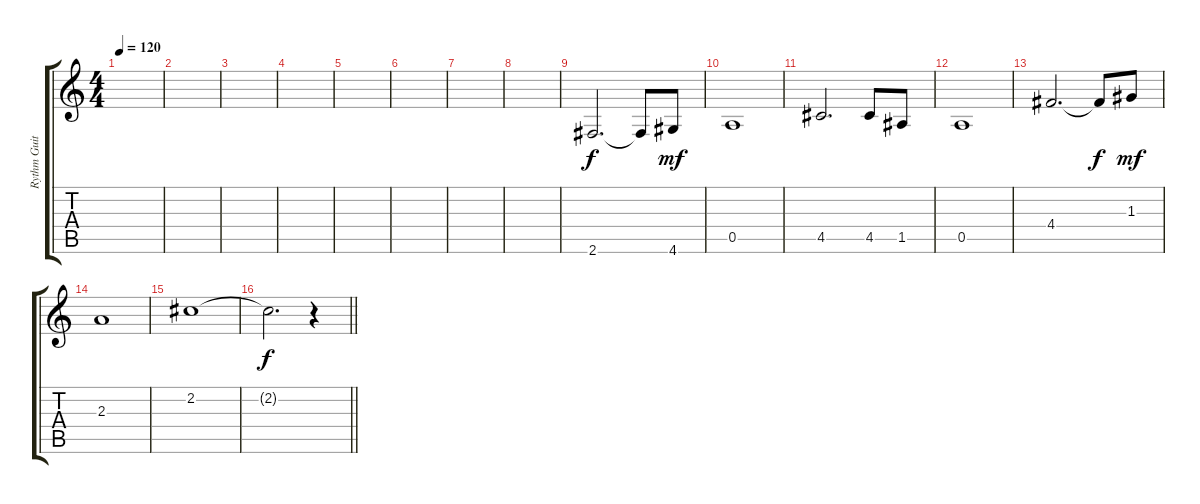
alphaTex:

\track ("Rythm Guitar" "Rythm Guit") {instrument overdrivenguitar}
\staff {score tabs}
\tuning (E4 B3 G3 D3 A2 E2) {hide}
\ts (4 4)
\tempo 120
\clef g2
\ks c
|
|
|
|
|
|
|
|
2.6.2{d} 2.6{t}.8{dy f} 4.6.8{dy mf} |
0.5.1 |
4.5.2{d} 4.5.8 1.5.8 |
0.5.1 |
4.4.2{d} 4.4{t}.8{dy f} 1.3.8{dy mf} |
2.3.1 |
2.2.1 |
\barLineRight lightlight
2.2{t}.2{d dy f} r.4
